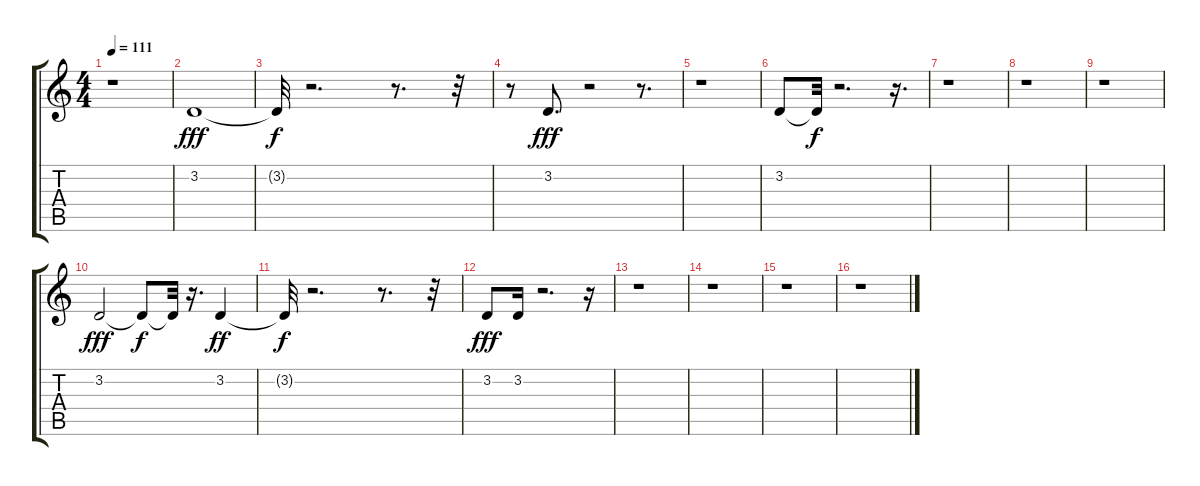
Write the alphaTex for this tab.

\track "" {instrument synthstrings1}
\staff {score tabs}
\tuning (E4 B3 G3 D3 A2 E2) {hide}
\ts (4 4)
\tempo 111
\clef g2
\ks c
r.1{dy fff} |
3.2.1 |
3.2{t}.32{dy f} r.2{d} r.8{d} r.32 |
r.8 3.2.8{d dy fff} r.2 r.8{d} |
r.1 |
3.2.8 3.2{t}.32{dy f} r.2{d} r.16{d} |
r.1 |
r.1 |
r.1 |
3.2.2{dy fff} 3.2{t}.8{dy f} 3.2{t}.32 r.16{d} 3.2.4{dy ff} |
3.2{t}.32{dy f} r.2{d} r.8{d} r.32 |
3.2.8{dy fff} 3.2.16 r.2{d} r.16 |
r.1 |
r.1 |
r.1 |
r.1
